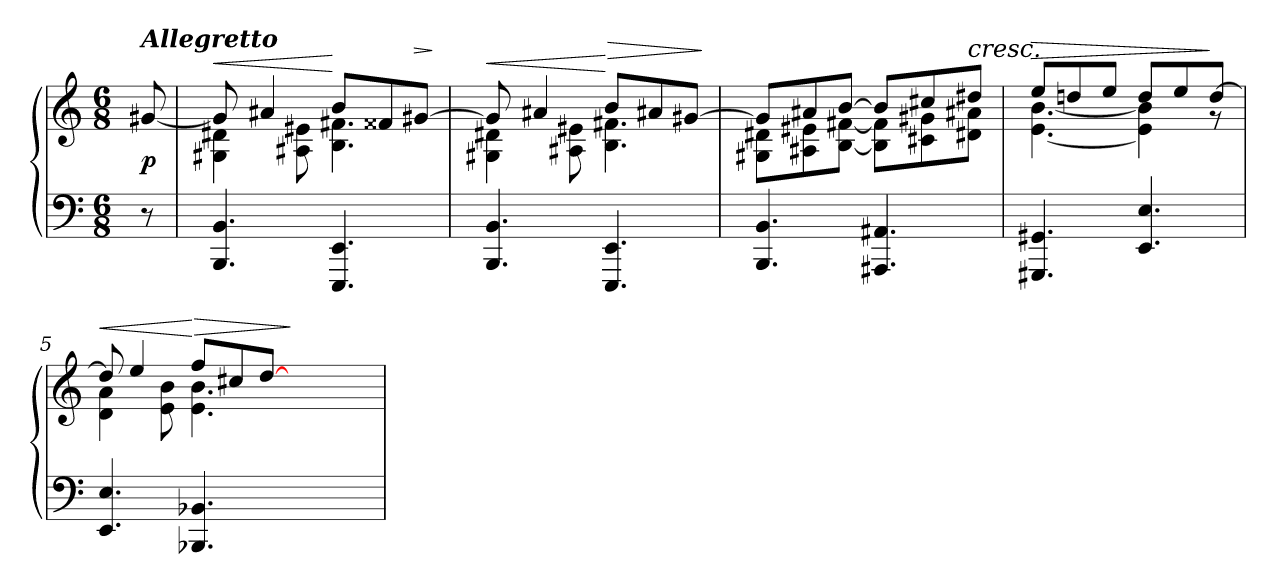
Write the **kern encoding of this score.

**kern	**kern	**dynam
*part1	*part1	*part1
*staff2	*staff1	*staff1/2
*clefF4	*clefG2	*
*k[]	*k[]	*
*C:	*C:	*
*M6/8	*M6/8	*
=	=	=
!	!LO:TX:a:Bi:t=Allegretto	!
8r	[8g#Xi/	p
=1	=1	=1
*^	*	*
!	!	!	!LO:HP:a
*	*	*^	*
4.BBBi/ 4.BBi/	2.ryy	8g#i/]	4G#Xi\ 4d#Xi\	<
.	.	4a#Xi/	.	.
.	.	.	8A#Xi\ 8e#Xi\	.
4.EEEi/ 4.EEi/	.	8bi/L	4.Bi\ 4.f#Xi\	[
.	.	8f##Xi/	.	.
!	!	!	!	!LO:HP:a
.	.	[8g#Xi/J	.	>
*v	*v	*	*	*
*	*v	*v	*
.	.	]
=2	=2	=2
*^	*	*
!	!	!	!LO:HP:a
*	*	*^	*
4.BBBi/ 4.BBi/	2.ryy	8g#i/]	4G#Xi\ 4d#Xi\	<
.	.	4a#Xi/	.	.
.	.	.	8A#Xi\ 8e#Xi\	.
!	!	!	!	!LO:HP:a
4.EEEi/ 4.EEi/	.	8bi/L	4.Bi\ 4.f#Xi\	> [
.	.	8a#Xi/	.	.
.	.	[8g#Xi/J	.	.
*v	*v	*	*	*
*	*v	*v	*
.	.	]
!!LO:LB:g=z
=3	=3	=3
*^	*^	*
4.BBBi/ 4.BBi/	2.ryy	8g#i/L]	8G#Xi\ 8d#Xi\L	.
.	.	8a#Xi/	8A#Xi\ 8e#Xi\	.
.	.	[8bi/J	[8Bi\ [8f#Xi\J	.
4.AAA#Xi/ 4.AA#Xi/	.	8bi/L]	8Bi]\ 8f#i]\L	[
.	.	8cc#Xi/	8c#Xi\ 8g#Xi\	.
!	!	!	!	!LO:HP:a
.	.	8dd#Xi/J	8d#Xi\ 8a#Xi\J	<
=4	=4	=4	=4	=4
!	!	!	!	!LO:HP:a
4.GGG#Xi/ 4.GG#Xi/	2.ryy	8eei/L	[4.ei\ [4.bi\	>
.	.	8ddni/	.	.
.	.	8eei/J	.	.
4.EEi/ 4.Ei/	.	8ddi/L	4ei]\ 4bi]\	.
.	.	8eei/	.	.
.	.	[8ddi/J	8r	]
=5	=5	=5	=5	=5
!	!	!	!	!LO:HP:a
4.EEi/ 4.Ei/	1ryy	8ddi/]	4di\ 4ai\	<
.	.	4eei/	.	.
.	.	.	8ei\ 8bi\	.
!	!	!	!	!LO:HP:a
4.BBB-Xi/ 4.BB-Xi/	.	8ffi/L	4.ei\ 4.bi\	> [
.	.	8cc#Xi/	.	.
.	.	[8ddi/J	.	.
2ryy	.	4AA/yy	2ryy	]
.	4ryy	4AAyy]	.	.
*v	*v	*	*	*
*	*v	*v	*
=	=	=
*-	*-	*-
